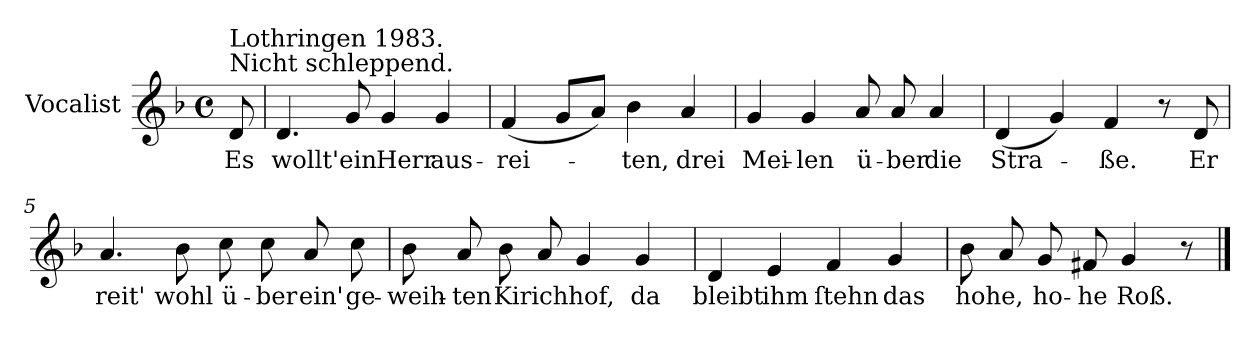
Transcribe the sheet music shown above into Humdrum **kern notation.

**kern	**text
*part1	*part1
*staff1	*staff1
*I"Vocalist	*
*k[b-]	*
*M4/4	*
*met(c)	*
=	=
!LO:TX:a:t=Nicht schleppend.	!
!LO:TX:a:t=Lothringen 1983.	!
8d	Es
=1	=1
4.d	wollt'
8g	ein
4g	Herr
4g	aus-
=2	=2
(4f	-rei-
8gL	.
8aJ)	.
4b-	-ten,
4a	drei
=3	=3
4g	Mei-
4g	-len
8a	ü-
8a	-ber
4a	die
=4	=4
(4d	Stra-
4g)	.
4f	-ße.
8r	.
8d	Er
=5	=5
4.a	reit'
8b-	wohl
8cc	ü-
8cc	-ber
8a	ein'
8cc	ge-
=6	=6
8b-	-weih-
8a	-ten
8b-	Kirichhof,
8a	.
4g	.
4g	da
=7	=7
4d	bleibt
4e	ihm
4f	ſtehn
4g	das
=8	=8
8b-	hohe,
8a	.
8g	ho-
8f#X	-he
4g	Roß.
8r	.
==	==
*-	*-
